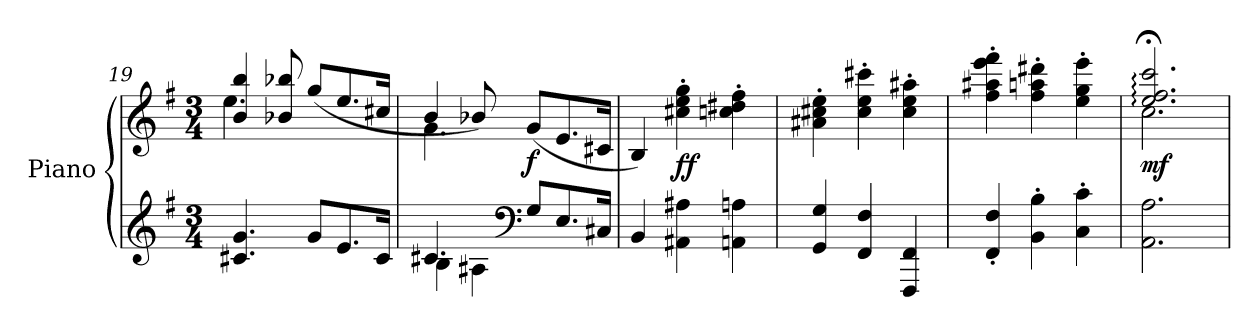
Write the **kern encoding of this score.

**kern	**kern	**dynam
*part1	*part1	*part1
*staff2	*staff1	*staff1/2
*I"Piano	*	*
*I'Pno.	*	*
*clefG2	*clefG2	*
*k[f#]	*k[f#]	*
*M3/4	*M3/4	*
=19	=19	=19
*	*^	*
4.c#X/ 4.g/	4b/ 4bb/	4.ee\	.
.	8b-X/ 8bb-X/	.	.
8g/L	(>8gg/L	8ryy	.
8.e/	8.ee/	4ryy	.
16c#/Jk	16cc#X/Jk	.	.
=20	=20	=20	=20
*^	*	*	*
4.c#X/	4B\	4b/	4.g\	.
.	4A#X\	8b-X/)	.	.
*clefF4	*	*	*	*
!	!	!	!	!LO:DY:b
8G/L	.	(>8g/L	8rbbbyy	f
8.E/	4ryy	8.e/	4rgggyy	.
16C#X/Jk	.	16c#X/Jk	.	.
*v	*v	*	*	*
*	*v	*v	*
=21	=21	=21
4BB/	4B/)	.
!	!	!LO:DY:b
4AA#X\ 4A#X\	4cc#X\' 4ee\' 4gg\'	ff
4AAn\ 4An\	4ccn\' 4dd#X\' 4ff#\'	.
=22	=22	=22
4GG/ 4G/	4a#X\' 4cc#X\' 4ee\'	.
4FF#/ 4F#/	4cc#\' 4ee\' 4ccc#X\'	.
4FFF#/ 4FF#/	4cc#\' 4ee\' 4aa#X\'	.
!!LO:LB:g=z
=23	=23	=23
4FF#/' 4F#/'	4ff#\' 4aa#X\' 4eee\' 4fff#\'	.
4BB\' 4B\'	4ff#\' 4aan\' 4ddd#X\'	.
4C\' 4c\'	4ee\' 4gg\' 4eee\'	.
=24	=24	=24
*	*^	*
!	!	!	!LO:DY:b
2.AA\ 2.A\	2.ee/;<: 2.ff#/;<: 2.ccc/;<:	2.cc\	mf
*	*v	*v	*
=	=	=
*-	*-	*-
